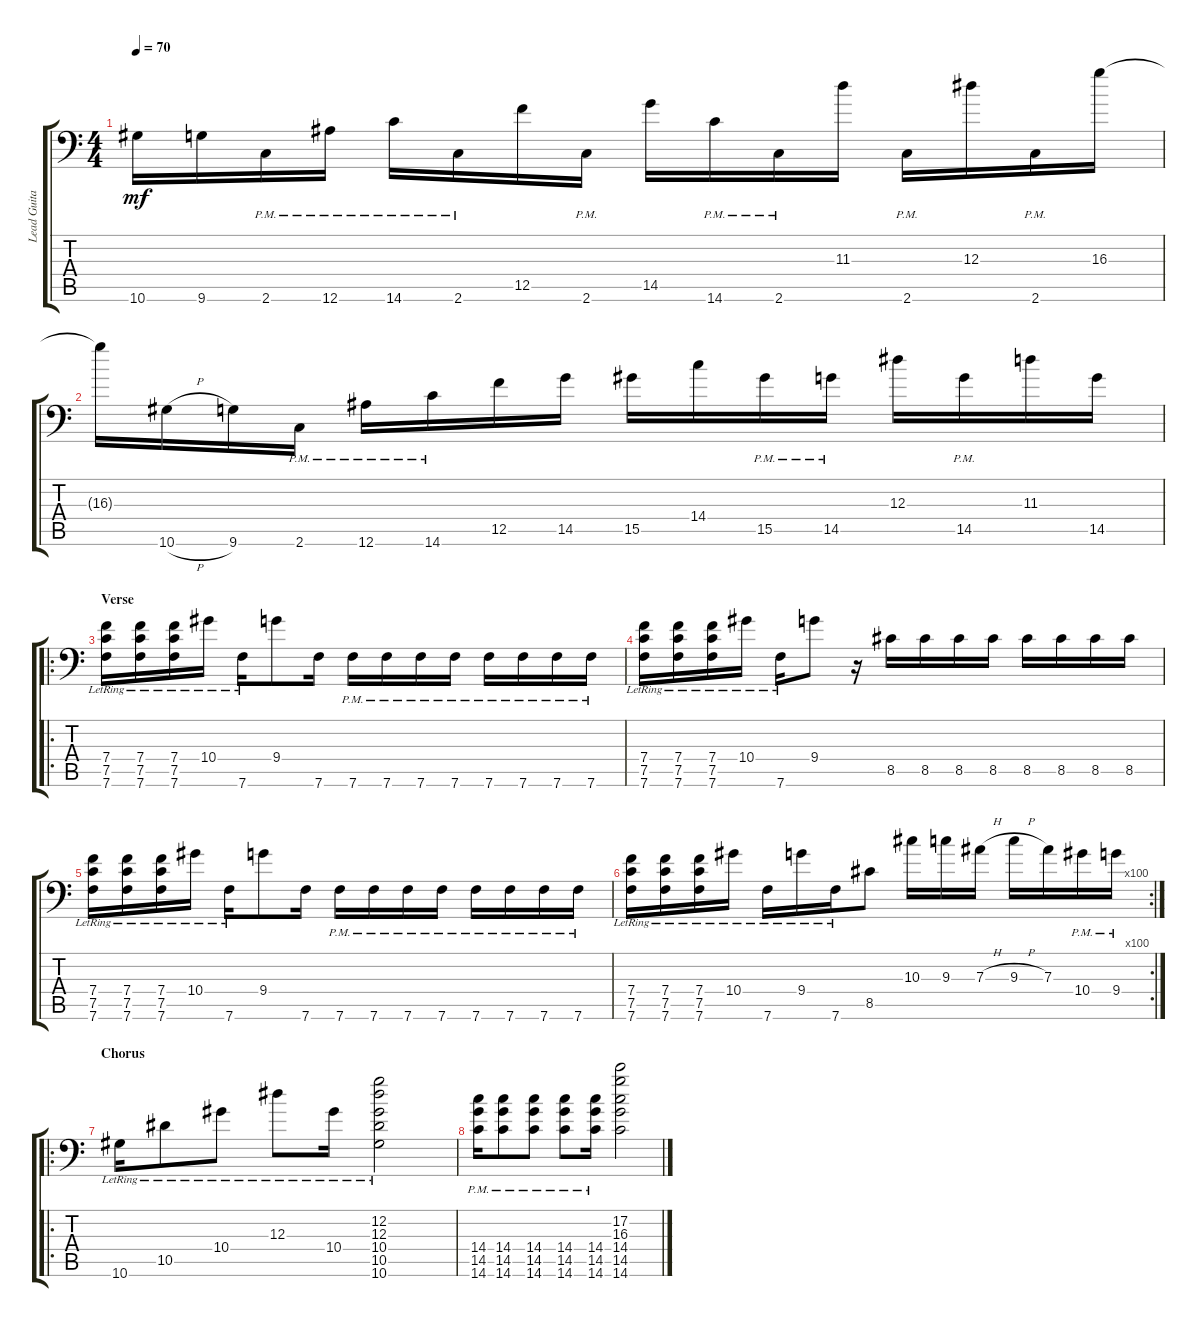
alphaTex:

\track ("Lead Guitar" "Lead Guita") {instrument overdrivenguitar}
\staff {score tabs}
\tuning (C4 G3 Eb3 Bb2 F2 Bb1) {hide}
\ts (4 4)
\tempo 70
\clef f4
\ks c
10.6.16{dy mf} 9.6.16 2.6{pm}.16 12.6{pm}.16 14.6{pm}.16 2.6{pm}.16 12.5.16 2.6{pm}.16 14.5.16 14.6{pm}.16 2.6{pm}.16 11.3.16 2.6{pm}.16 12.3.16 2.6{pm}.16 16.3.16 |
16.3{t}.16 10.6{h}.16 9.6.16 2.6{pm}.16 12.6{pm}.16 14.6{pm}.16 12.5.16 14.5.16 15.5.16 14.4.16 15.5{pm}.16 14.5{pm}.16 12.3.16 14.5{pm}.16 11.3.16 14.5.16 |
\ro
\section ("" "Verse")
(7.4{lr} 7.5{lr} 7.6{lr}).16 (7.4{lr} 7.5{lr} 7.6{lr}).16 (7.4{lr} 7.5{lr} 7.6{lr}).16 10.4{lr}.16 7.6{lr}.16 9.4.8 7.6.16 7.6{pm}.16 7.6{pm}.16 7.6{pm}.16 7.6{pm}.16 7.6{pm}.16 7.6{pm}.16 7.6{pm}.16 7.6{pm}.16 |
(7.4{lr} 7.5{lr} 7.6{lr}).16 (7.4{lr} 7.5{lr} 7.6{lr}).16 (7.4{lr} 7.5{lr} 7.6{lr}).16 10.4{lr}.16 7.6{lr}.16 9.4.8 r.16 8.5.16 8.5.16 8.5.16 8.5.16 8.5.16 8.5.16 8.5.16 8.5.16 |
(7.4{lr} 7.5{lr} 7.6{lr}).16 (7.4{lr} 7.5{lr} 7.6{lr}).16 (7.4{lr} 7.5{lr} 7.6{lr}).16 10.4{lr}.16 7.6{lr}.16 9.4.8 7.6.16 7.6{pm}.16 7.6{pm}.16 7.6{pm}.16 7.6{pm}.16 7.6{pm}.16 7.6{pm}.16 7.6{pm}.16 7.6{pm}.16 |
\rc 100
(7.4{lr} 7.5{lr} 7.6{lr}).16 (7.4{lr} 7.5{lr} 7.6{lr}).16 (7.4{lr} 7.5{lr} 7.6{lr}).16 10.4{lr}.16 7.6{lr}.16 9.4{lr}.16 7.6{lr}.16 8.5.8 10.3.16 9.3.16 7.3{h}.16 9.3{h}.16 7.3.16 10.4{pm}.16 9.4{pm}.16 |
\ro
\section ("" "Chorus")
10.6{lr}.16 10.5{lr}.8 10.4{lr}.8 12.3{lr}.8 10.4{lr}.16 (12.2{lr} 12.3{lr} 10.4{lr} 10.5{lr} 10.6{lr}).2 |
(14.4{pm} 14.5{pm} 14.6{pm}).16 (14.4{pm} 14.5{pm} 14.6{pm}).8 (14.4{pm} 14.5{pm} 14.6{pm}).8 (14.4{pm} 14.5{pm} 14.6{pm}).8 (14.4{pm} 14.5{pm} 14.6{pm}).16 (17.2 16.3 14.4 14.5 14.6).2
